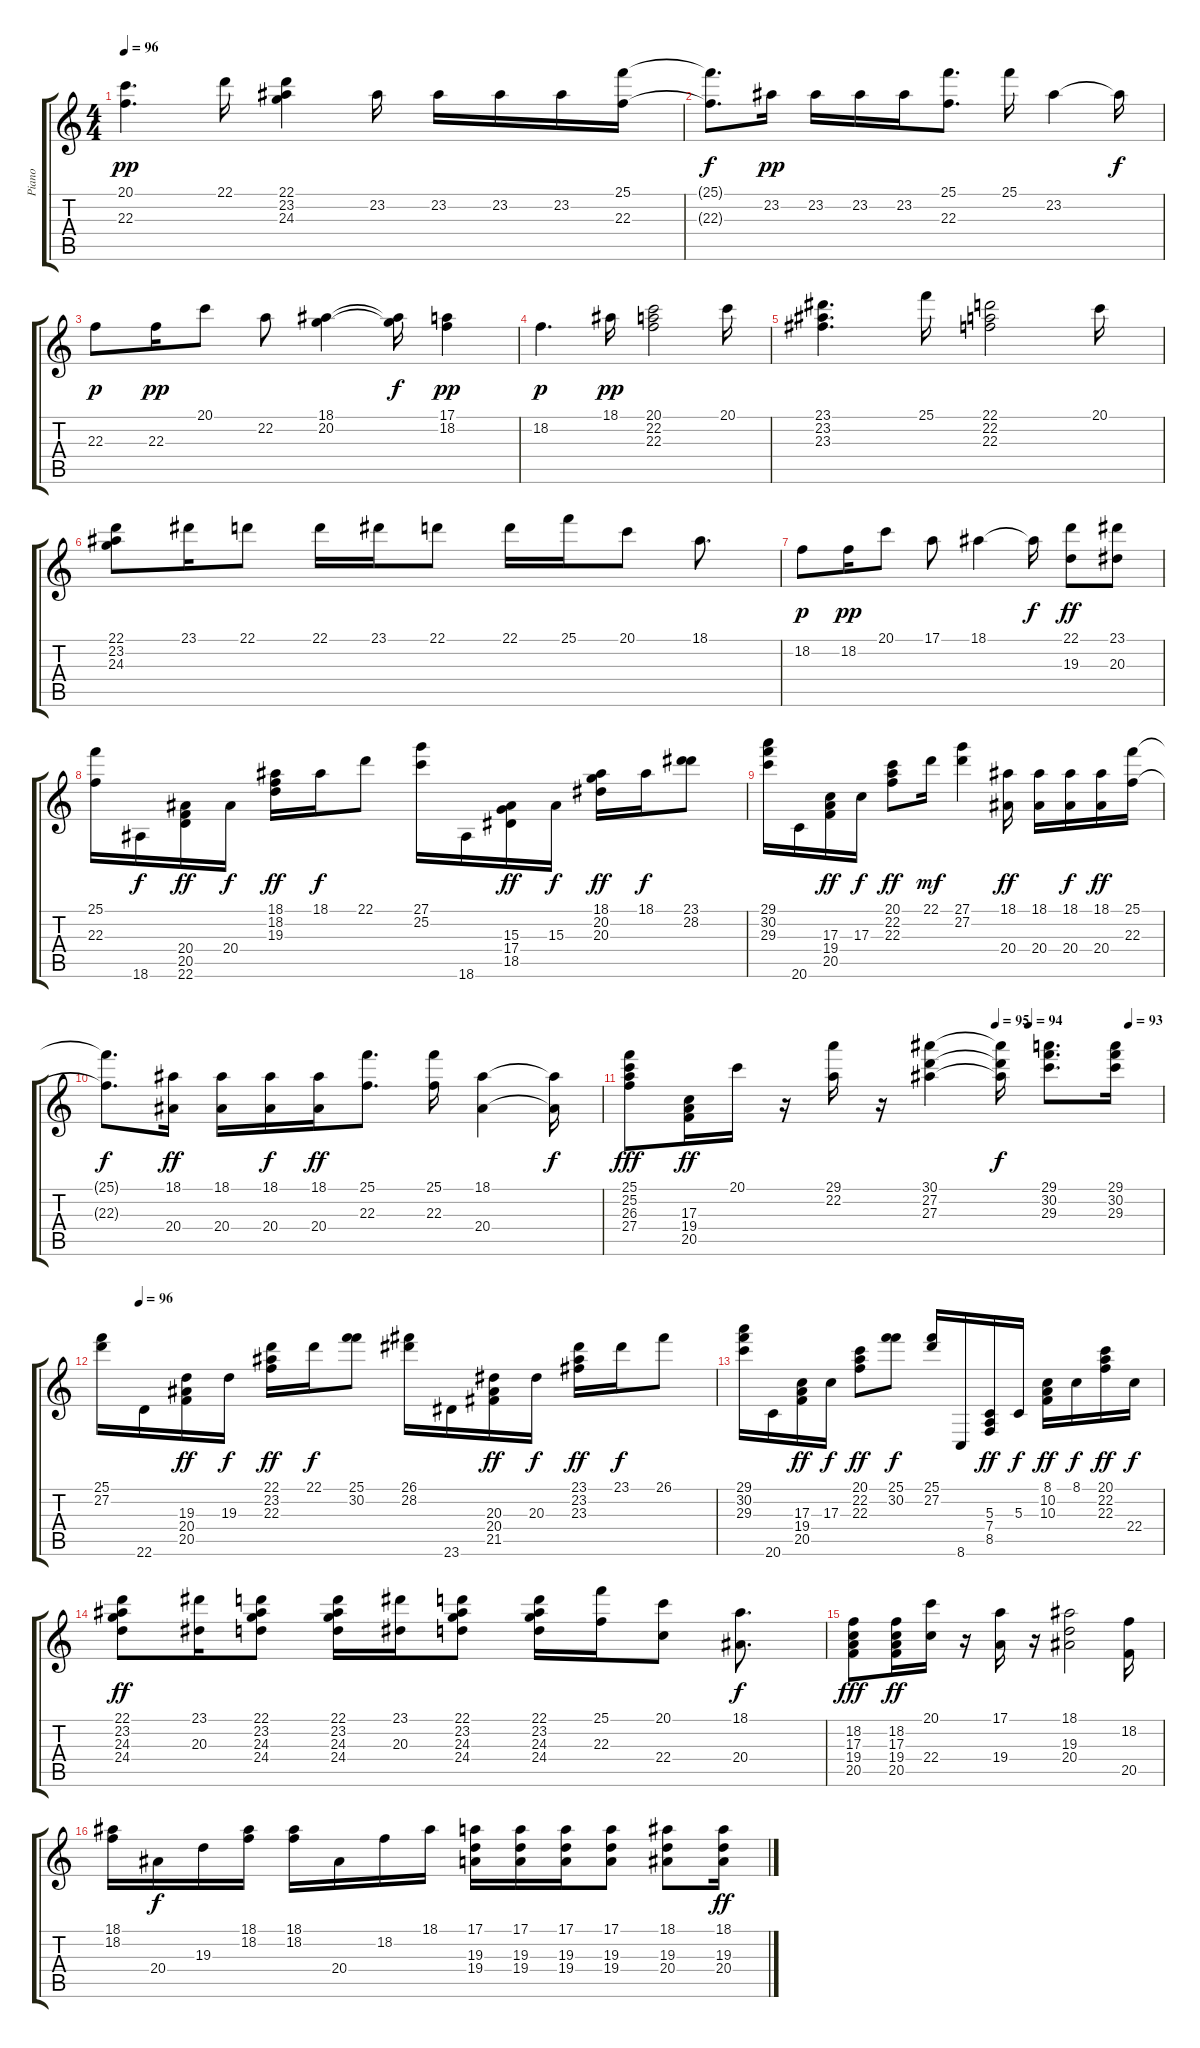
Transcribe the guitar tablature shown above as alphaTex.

\track ("Piano" "Piano") {instrument acousticgrandpiano}
\staff {score tabs}
\tuning (E4 B3 G3 D3 A2 E2) {hide}
\ts (4 4)
\tempo 96
\clef g2
\ks c
(20.1 22.3).4{d dy pp} 22.1.16 (22.1 23.2 24.3).4 23.2.16 23.2.16 23.2.16 23.2.16 (25.1 22.3).16 |
(25.1{t} 22.3{t}).8{d dy f} 23.2.16{dy pp} 23.2.16 23.2.16 23.2.16 (25.1 22.3).8{d} 25.1.16 23.2.4 23.2{t}.16{dy f} |
22.3.8{dy p} 22.3.16{dy pp} 20.1.8 22.2.8 (18.1 20.2).4 (18.1{t} 20.2{t}).16{dy f} (17.1 18.2).4{dy pp} |
18.2.4{d dy p} 18.1.16{dy pp} (20.1 22.2 22.3).2 20.1.16 |
(23.1 23.2 23.3).4{d} 25.1.16 (22.1 22.2 22.3).2 20.1.16 |
(22.1 23.2 24.3).8 23.1.16 22.1.8 22.1.16 23.1.16 22.1.8 22.1.16 25.1.16 20.1.8 18.1.8{d} |
18.2.8{dy p} 18.2.16{dy pp} 20.1.8 17.1.8 18.1.4 18.1{t}.16{dy f} (22.1 19.3).8{dy ff} (23.1 20.3).8 |
(25.1 22.3).16 18.6.16{dy f} (20.4 20.5 22.6).16{dy ff} 20.4.16{dy f} (18.1 18.2 19.3).16{dy ff} 18.1.16{dy f} 22.1.8 (27.1 25.2).16 18.6.16 (15.3 17.4 18.5).16{dy ff} 15.3.16{dy f} (18.1 20.2 20.3).16{dy ff} 18.1.16{dy f} (23.1 28.2).8 |
(29.1 30.2 29.3).16 20.6.16 (17.3 19.4 20.5).16{dy ff} 17.3.16{dy f} (20.1 22.2 22.3).8{dy ff} 22.1.16{dy mf} (27.1 27.2).4 (18.1 20.4).16{dy ff} (18.1 20.4).16 (18.1 20.4).16{dy f} (18.1 20.4).16{dy ff} (25.1 22.3).16 |
(25.1{t} 22.3{t}).8{d dy f} (18.1 20.4).16{dy ff} (18.1 20.4).16 (18.1 20.4).16{dy f} (18.1 20.4).16{dy ff} (25.1 22.3).8{d} (25.1 22.3).16 (18.1 20.4).4 (18.1{t} 20.4{t}).16{dy f} |
\tempo (95 0.6875)
\tempo (94 0.75)
\tempo (93 0.9375)
(25.1 25.2 26.3 27.4).8{dy fff} (17.3 19.4 20.5).16{dy ff} 20.1.16 r.16 (29.1 22.2).16 r.16 (30.1 27.2 27.3).4 (30.1{t} 27.2{t} 27.3{t}).16{dy f} (29.1 30.2 29.3).8{d} (29.1 30.2 29.3).16 |
\tempo (96 0.0625)
(25.1 27.2).16 22.6.16 (19.3 20.4 20.5).16{dy ff} 19.3.16{dy f} (22.1 23.2 22.3).16{dy ff} 22.1.16{dy f} (25.1 30.2).8 (26.1 28.2).16 23.6.16 (20.3 20.4 21.5).16{dy ff} 20.3.16{dy f} (23.1 23.2 23.3).16{dy ff} 23.1.16{dy f} 26.1.8 |
(29.1 30.2 29.3).16 20.6.16 (17.3 19.4 20.5).16{dy ff} 17.3.16{dy f} (20.1 22.2 22.3).8{dy ff} (25.1 30.2).8{dy f} (25.1 27.2).16 8.6.16 (5.3 7.4 8.5).16{dy ff} 5.3.16{dy f} (8.1 10.2 10.3).16{dy ff} 8.1.16{dy f} (20.1 22.2 22.3).16{dy ff} 22.4.16{dy f} |
(22.1 23.2 24.3 24.4).8{dy ff} (23.1 20.3).16 (22.1 23.2 24.3 24.4).8 (22.1 23.2 24.3 24.4).16 (23.1 20.3).16 (22.1 23.2 24.3 24.4).8 (22.1 23.2 24.3 24.4).16 (25.1 22.3).16 (20.1 22.4).8 (18.1 20.4).8{d dy f} |
(18.2 17.3 19.4 20.5).8{dy fff} (18.2 17.3 19.4 20.5).16{dy ff} (20.1 22.4).16 r.16 (17.1 19.4).16 r.16 (18.1 19.3 20.4).2 (18.2 20.5).16 |
(18.1 18.2).16 20.4.16{dy f} 19.3.16 (18.1 18.2).16 (18.1 18.2).16 20.4.16 18.2.16 18.1.16 (17.1 19.3 19.4).16 (17.1 19.3 19.4).16 (17.1 19.3 19.4).16 (17.1 19.3 19.4).8 (18.1 19.3 20.4).8 (18.1 19.3 20.4).16{dy ff}
